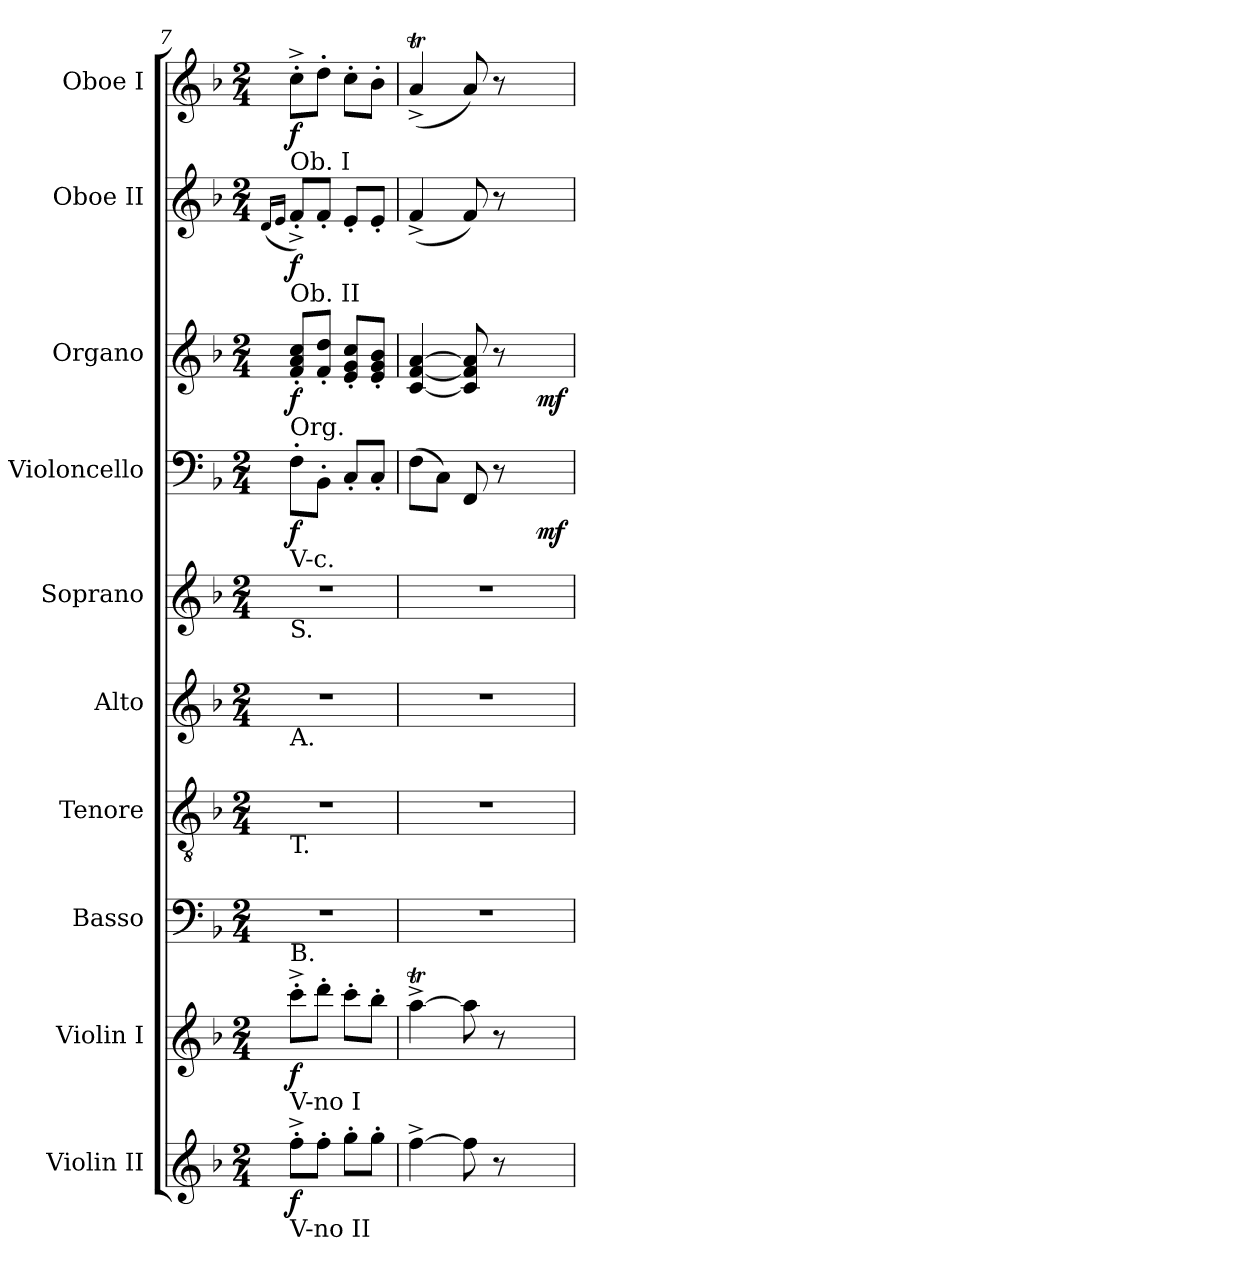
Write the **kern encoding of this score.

**kern	**dynam	**kern	**dynam	**kern	**kern	**kern	**kern	**kern	**dynam	**kern	**dynam	**kern	**dynam	**kern	**dynam
*part10	*part10	*part9	*part9	*part8	*part7	*part6	*part5	*part4	*part4	*part3	*part3	*part2	*part2	*part1	*part1
*staff10	*staff10	*staff9	*staff9	*staff8	*staff7	*staff6	*staff5	*staff4	*staff4	*staff3	*staff3	*staff2	*staff2	*staff1	*staff1
*I"Violin II	*	*I"Violin I	*	*I"Basso	*I"Tenore	*I"Alto	*I"Soprano	*I"Violoncello	*	*I"Organo	*	*I"Oboe II	*	*I"Oboe I	*
*	*	*	*	*	*	*I'A.	*	*	*	*	*	*	*	*	*
!!LO:PB:g=z
*clefG2	*	*clefG2	*	*clefF4	*clefGv2	*clefG2	*clefG2	*clefF4	*	*clefG2	*	*clefG2	*	*clefG2	*
*	*	*	*	*	*ITrd7c12	*	*	*	*	*	*	*	*	*	*
*k[b-]	*	*k[b-]	*	*k[b-]	*k[b-]	*k[b-]	*k[b-]	*k[b-]	*	*k[b-]	*	*k[b-]	*	*k[b-]	*
*F:	*	*F:	*	*F:	*F:	*F:	*F:	*F:	*	*F:	*	*F:	*	*F:	*
*M2/4	*	*M2/4	*	*M2/4	*M2/4	*M2/4	*M2/4	*M2/4	*	*M2/4	*	*M2/4	*	*M2/4	*
=7	=7	=7	=7	=7	=7	=7	=7	=7	=7	=7	=7	=7	=7	=7	=7
.	.	.	.	.	.	.	.	.	.	.	.	(16qdi/LL	.	.	.
.	.	.	.	.	.	.	.	.	.	.	.	16qei/JJ	.	.	.
!	!	!	!	!	!	!	!	!	!	!	!	!	!	!LO:TX:b:t=Ob. I	!
!	!	!	!	!	!	!	!	!	!	!	!	!LO:TX:b:t=Ob. II	!	!	!
!	!	!	!	!	!	!	!	!	!	!LO:TX:b:t=Org.	!	!	!	!	!
!	!	!	!	!	!	!	!	!LO:TX:b:t=V-c.	!	!	!	!	!	!	!
!	!	!	!	!	!	!	!LO:TX:b:t=S.	!	!	!	!	!	!	!	!
!	!	!	!	!	!	!LO:TX:b:t=A.	!	!	!	!	!	!	!	!	!
!	!	!	!	!	!LO:TX:b:t=T.	!	!	!	!	!	!	!	!	!	!
!	!	!	!	!LO:TX:b:t=B.	!	!	!	!	!	!	!	!	!	!	!
!	!	!LO:TX:b:t=V-no I	!	!	!	!	!	!	!	!	!	!	!	!	!
!LO:TX:b:t=V-no II	!	!	!	!	!	!	!	!	!	!	!	!	!	!	!
!	!	!	!	!LO:N:vis=1	!LO:N:vis=1	!LO:N:vis=1	!LO:N:vis=1	!	!	!	!	!	!	!	!
8ff'^i\L	f	8ccc'^i\L	f	2r	2r	2r	2r	8F'i\L	f	8fi/' 8ai' 8cci'L	f	8f'^i/L)	f	8cc'^i\L	f
8ff'i\J	.	8ddd'i\J	.	.	.	.	.	8BB-'i\J	.	8fi/' 8ddi'J	.	8f'i/J	.	8dd'i\J	.
8gg'i\L	.	8ccc'i\L	.	.	.	.	.	8C'i/L	.	8ei/' 8gi' 8cci'L	.	8e'i/L	.	8cc'i\L	.
8gg'i\J	.	8bb-'i\J	.	.	.	.	.	8C'i/J	.	8ei/' 8gi' 8b-i'J	.	8e'i/J	.	8b-'i\J	.
=8	=8	=8	=8	=8	=8	=8	=8	=8	=8	=8	=8	=8	=8	=8	=8
!	!	!	!	!LO:N:vis=1	!LO:N:vis=1	!LO:N:vis=1	!LO:N:vis=1	!	!	!	!	!	!	!	!
*	*	*	*	*	*	*	*	*^	*	*^	*	*	*	*	*
[>4ff^i\	.	[>4aat^i\	.	2r	2r	2r	2r	(8Fi\L	4ryy	.	[<4ci/ [<4fi [>4ai	4ryy	.	(4f^i/	.	(4at^i/	.
.	.	.	.	.	.	.	.	8Ci\J)	.	.	.	.	.	.	.	.	.
8ffi\]	.	8aai\]	.	.	.	.	.	8FFi/	8ryy	.	8ci/] 8fi] 8ai]	8ryy	.	8fi/)	.	8ai/)	.
8r	.	8r	.	.	.	.	.	8r	16ryy	.	8r	16ryy	.	8r	.	8r	.
.	.	.	.	.	.	.	.	.	32ryy	.	.	32ryy	.	.	.	.	.
.	.	.	.	.	.	.	.	.	64ryy	.	.	64ryy	.	.	.	.	.
.	.	.	.	.	.	.	.	.	128...ryy	.	.	128...ryy	.	.	.	.	.
.	.	.	.	.	.	.	.	.	1024ryy	mf	.	1024ryy	mf	.	.	.	.
*	*	*	*	*	*	*	*	*v	*v	*	*	*	*	*	*	*	*
*	*	*	*	*	*	*	*	*	*	*v	*v	*	*	*	*	*
=	=	=	=	=	=	=	=	=	=	=	=	=	=	=	=
*-	*-	*-	*-	*-	*-	*-	*-	*-	*-	*-	*-	*-	*-	*-	*-
